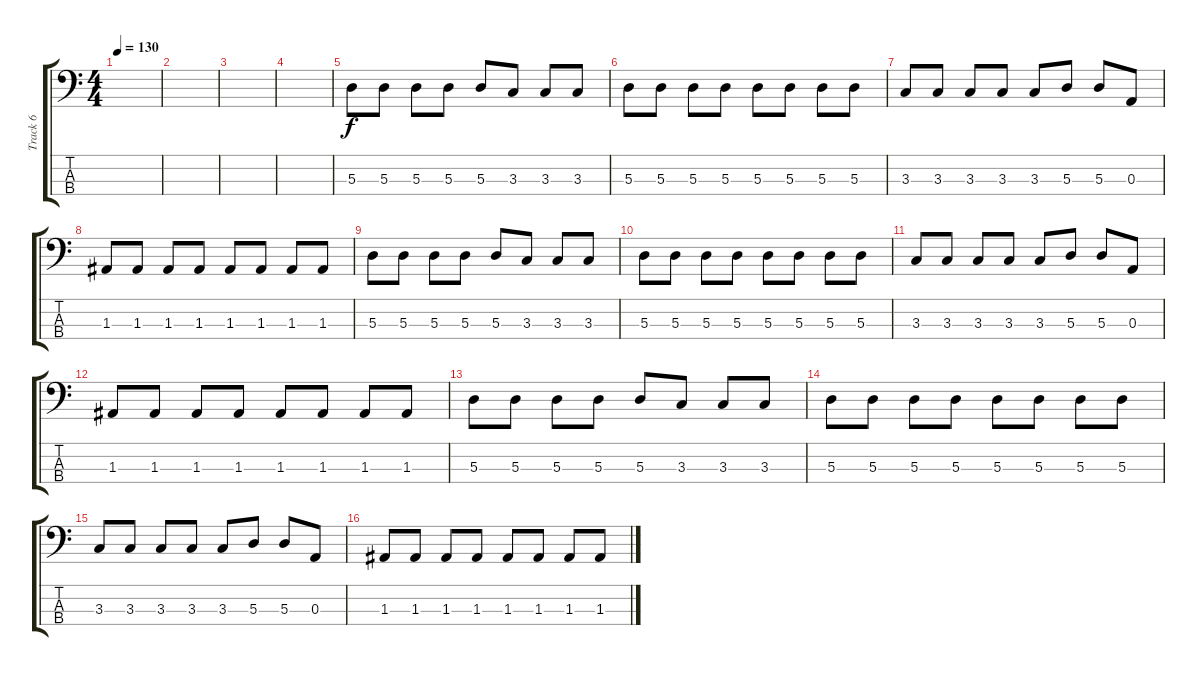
\track ("Track 6" "Track 6") {instrument electricbassfinger}
\staff {score tabs}
\tuning (G2 D2 A1 E1) {hide}
\ts (4 4)
\tempo 130
\clef f4
\ks c
|
|
|
|
5.3.8 5.3.8 5.3.8 5.3.8 5.3.8 3.3.8 3.3.8 3.3.8 |
5.3.8 5.3.8 5.3.8 5.3.8 5.3.8 5.3.8 5.3.8 5.3.8 |
3.3.8 3.3.8 3.3.8 3.3.8 3.3.8 5.3.8 5.3.8 0.3.8 |
1.3.8 1.3.8 1.3.8 1.3.8 1.3.8 1.3.8 1.3.8 1.3.8 |
5.3.8 5.3.8 5.3.8 5.3.8 5.3.8 3.3.8 3.3.8 3.3.8 |
5.3.8 5.3.8 5.3.8 5.3.8 5.3.8 5.3.8 5.3.8 5.3.8 |
3.3.8 3.3.8 3.3.8 3.3.8 3.3.8 5.3.8 5.3.8 0.3.8 |
1.3.8 1.3.8 1.3.8 1.3.8 1.3.8 1.3.8 1.3.8 1.3.8 |
5.3.8 5.3.8 5.3.8 5.3.8 5.3.8 3.3.8 3.3.8 3.3.8 |
5.3.8 5.3.8 5.3.8 5.3.8 5.3.8 5.3.8 5.3.8 5.3.8 |
3.3.8 3.3.8 3.3.8 3.3.8 3.3.8 5.3.8 5.3.8 0.3.8 |
1.3.8 1.3.8 1.3.8 1.3.8 1.3.8 1.3.8 1.3.8 1.3.8
